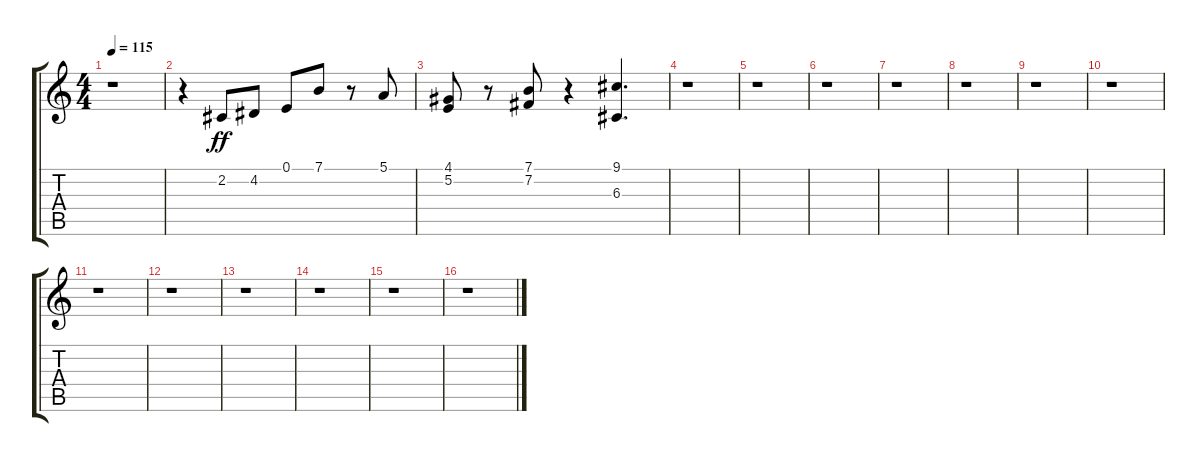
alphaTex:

\track "" {instrument orchestrahit}
\staff {score tabs}
\tuning (E4 B3 G3 D3 A2 E2) {hide}
\ts (4 4)
\tempo 115
\clef g2
\ks c
r.1{dy f} |
r.4 2.2.8{dy ff} 4.2.8 0.1.8 7.1.8 r.8 5.1.8 |
(4.1 5.2).8 r.8 (7.1 7.2).8 r.4 (9.1 6.3).4{d} |
r.1 |
r.1 |
r.1 |
r.1 |
r.1 |
r.1 |
r.1 |
r.1 |
r.1 |
r.1 |
r.1 |
r.1 |
r.1
